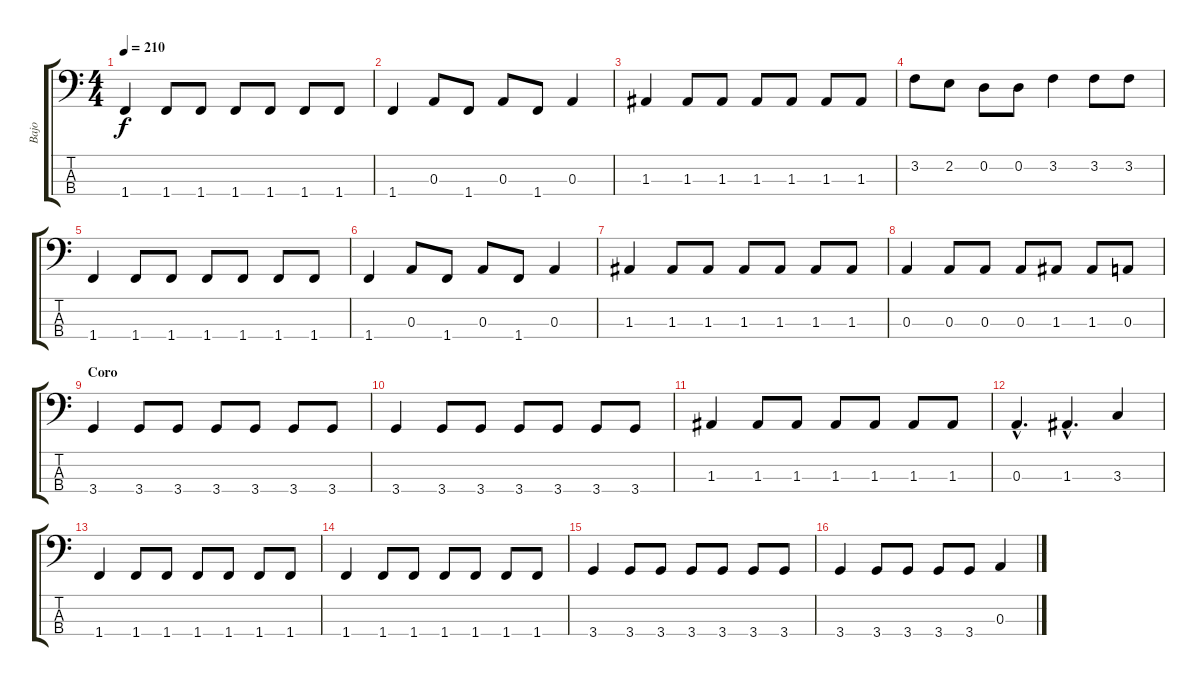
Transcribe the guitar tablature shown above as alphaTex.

\track ("Bajo" "Bajo") {instrument electricbasspick}
\staff {score tabs}
\tuning (G2 D2 A1 E1) {hide}
\ts (4 4)
\tempo 210
\clef f4
\ks c
1.4.4{dy f} 1.4.8 1.4.8 1.4.8 1.4.8 1.4.8 1.4.8 |
1.4.4 0.3.8 1.4.8 0.3.8 1.4.8 0.3.4 |
1.3.4 1.3.8 1.3.8 1.3.8 1.3.8 1.3.8 1.3.8 |
3.2.8 2.2.8 0.2.8 0.2.8 3.2.4 3.2.8 3.2.8 |
1.4.4 1.4.8 1.4.8 1.4.8 1.4.8 1.4.8 1.4.8 |
1.4.4 0.3.8 1.4.8 0.3.8 1.4.8 0.3.4 |
1.3.4 1.3.8 1.3.8 1.3.8 1.3.8 1.3.8 1.3.8 |
0.3.4 0.3.8 0.3.8 0.3.8 1.3.8 1.3.8 0.3.8 |
\section ("" "Coro")
3.4.4 3.4.8 3.4.8 3.4.8 3.4.8 3.4.8 3.4.8 |
3.4.4 3.4.8 3.4.8 3.4.8 3.4.8 3.4.8 3.4.8 |
1.3.4 1.3.8 1.3.8 1.3.8 1.3.8 1.3.8 1.3.8 |
0.3{hac}.4{d} 1.3{hac}.4{d} 3.3.4 |
1.4.4 1.4.8 1.4.8 1.4.8 1.4.8 1.4.8 1.4.8 |
1.4.4 1.4.8 1.4.8 1.4.8 1.4.8 1.4.8 1.4.8 |
3.4.4 3.4.8 3.4.8 3.4.8 3.4.8 3.4.8 3.4.8 |
3.4.4 3.4.8 3.4.8 3.4.8 3.4.8 0.3.4
